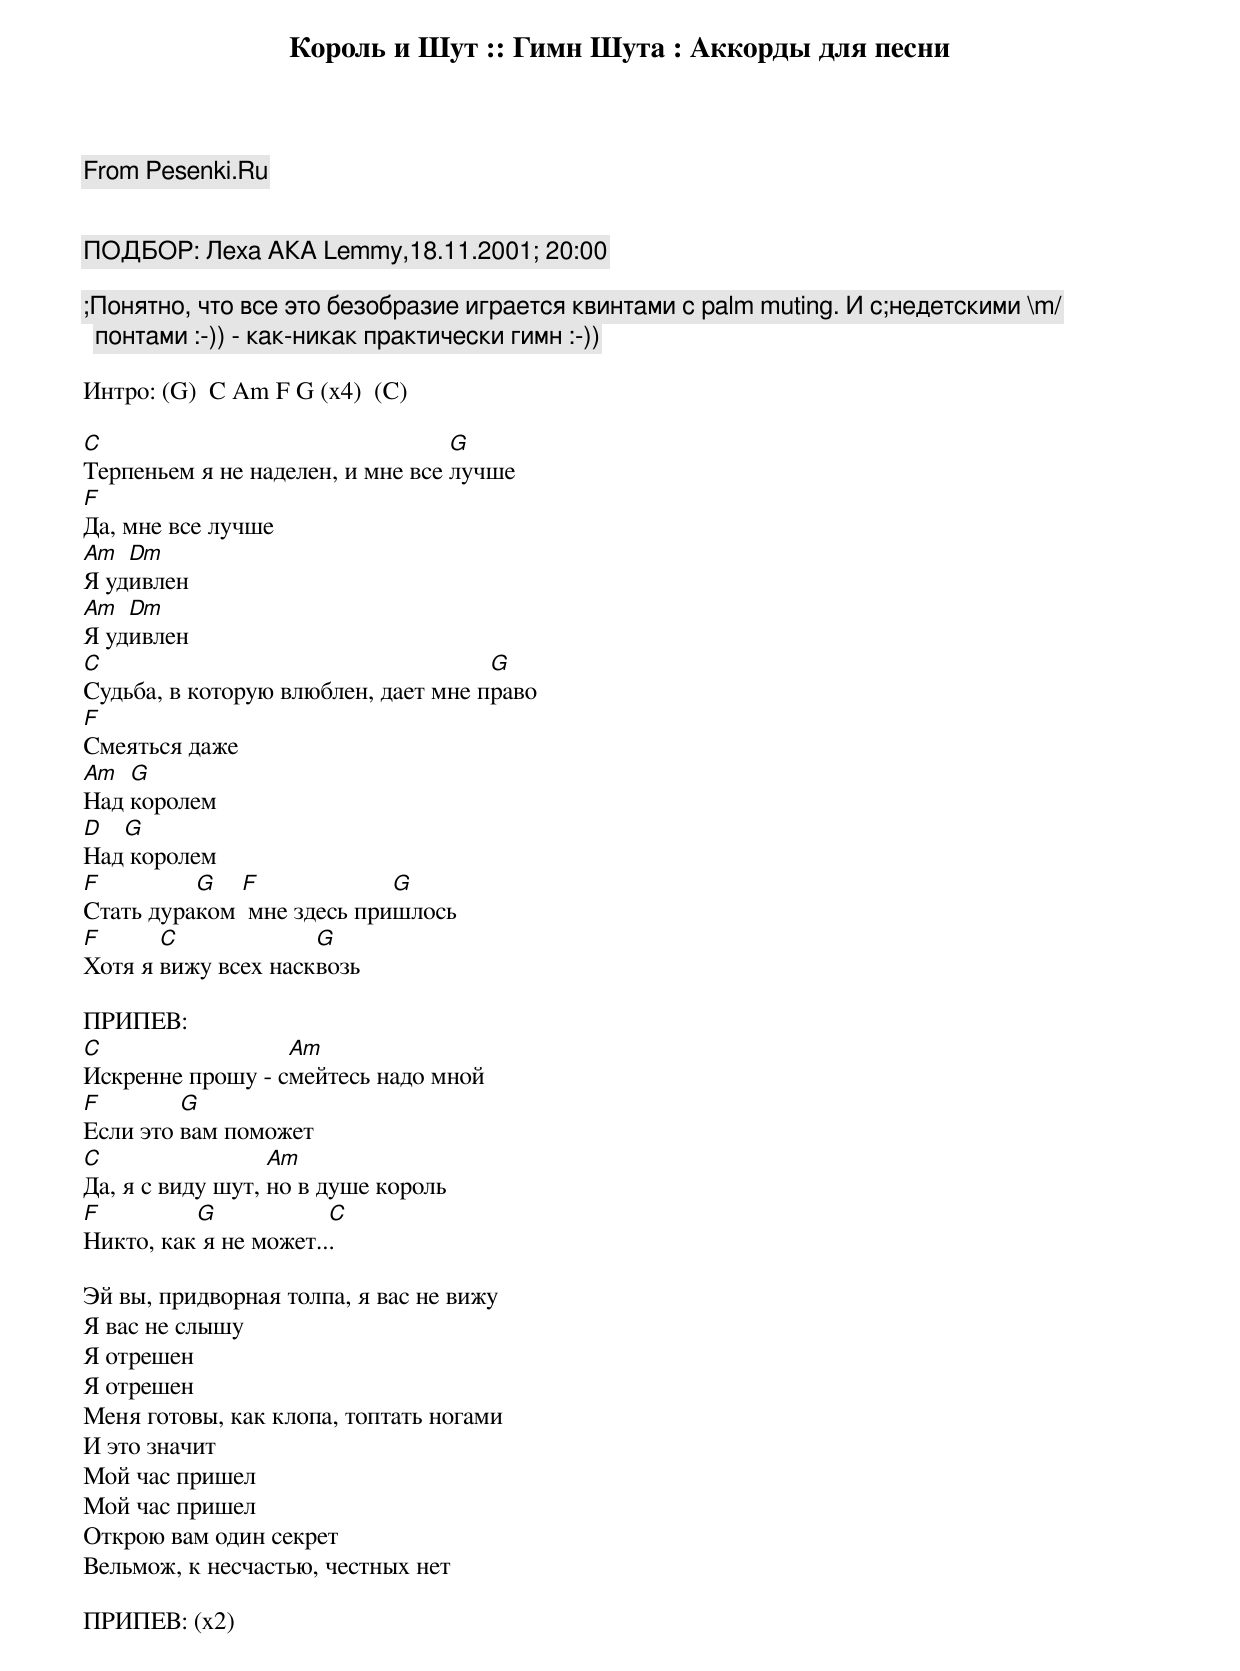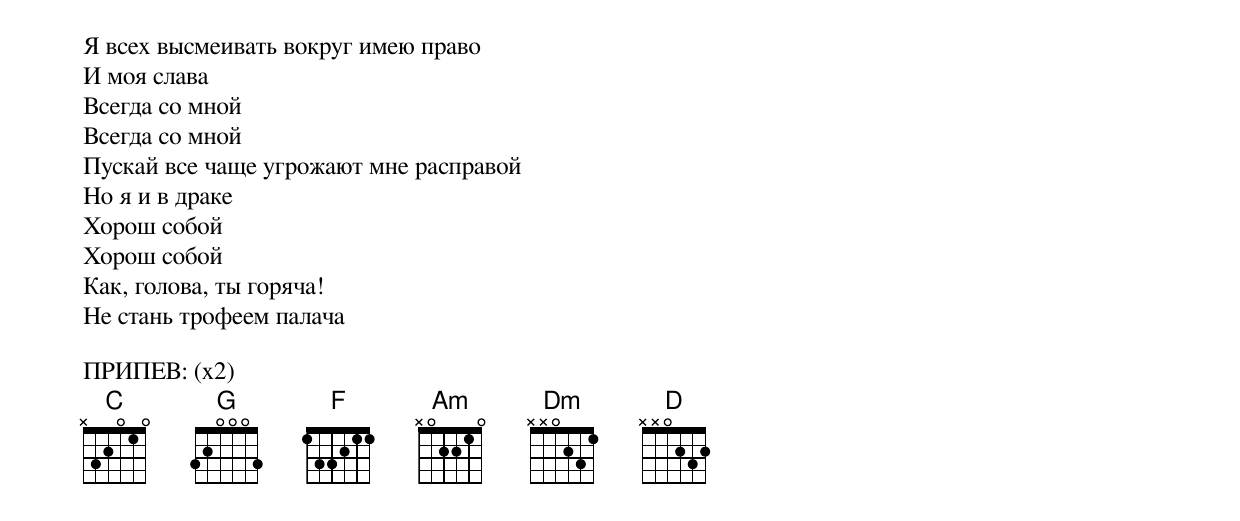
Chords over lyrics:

 Король и Шут :: Гимн Шута : Аккорды для песни

From Pesenki.Ru


ПОДБОР: Леха АКА Lemmу,18.11.2001; 20:00

;Понятно, что все это безобразие играется квинтами с palm muting. И с;недетскими \m/ понтами :-)) - как-никак практически гимн :-))

Интро: (G)  C Am F G (x4)  (C)

C                                 G
Терпеньем я не наделен, и мне все лучше
F
Да, мне все лучше
Am  Dm
Я удивлен
Am  Dm
Я удивлен
C                                    G
Судьба, в которую влюблен, дает мне право
F
Смеяться даже
Am  G
Над королем
D  G
Над королем
F         G   F             G
Стать дураком  мне здесь пришлось
F      C             G
Хотя я вижу всех насквозь

ПРИПЕВ:
C                 Am
Искренне прошу - смейтесь надо мной
F        G
Если это вам поможет
C                 Am
Да, я с виду шут, но в душе король
F         G            C
Никто, как я не может...

Эй вы, придворная толпа, я вас не вижу
Я вас не слышу
Я отрешен
Я отрешен
Меня готовы, как клопа, топтать ногами
И это значит
Мой час пришел
Мой час пришел
Открою вам один секрет
Вельмож, к несчастью, честных нет

ПРИПЕВ: (х2)

Я всех высмеивать вокруг имею право
И моя слава
Всегда со мной
Всегда со мной
Пускай все чаще угрожают мне расправой
Но я и в драке
Хорош собой
Хорош собой
Как, голова, ты горяча!
Не стань трофеем палача

ПРИПЕВ: (х2)
